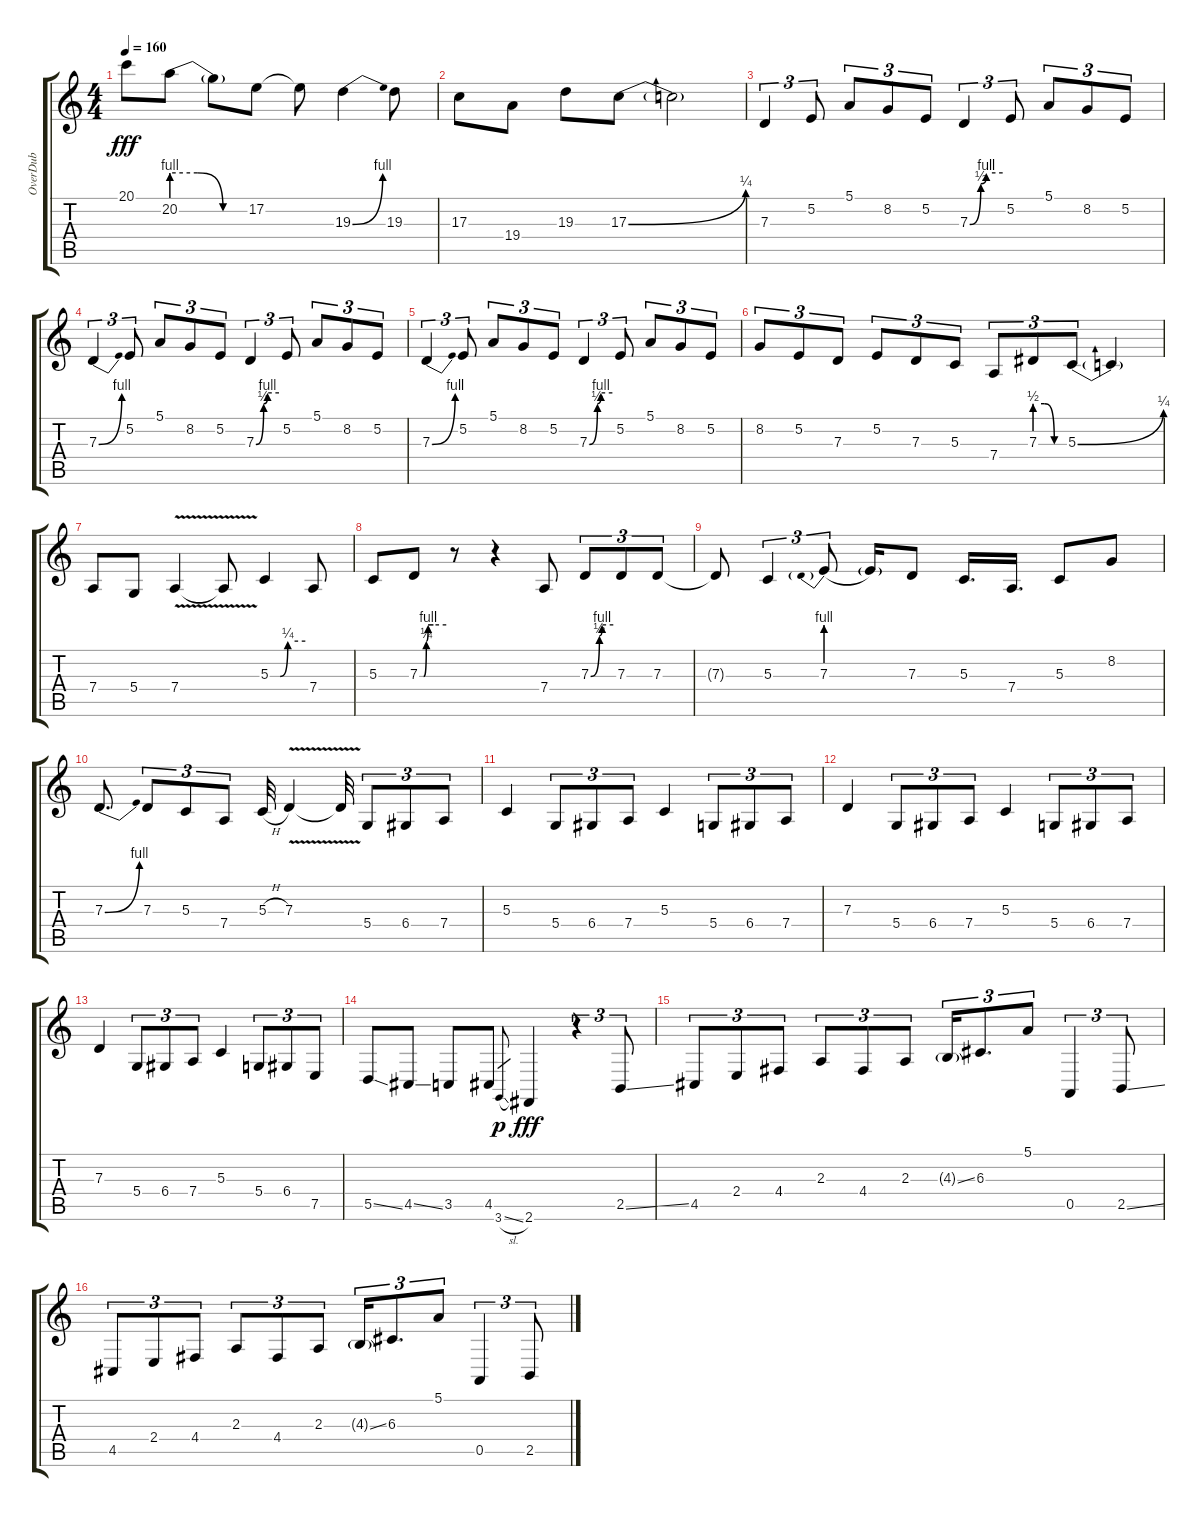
\track ("OverDub" "OverDub") {mute instrument lead1square}
\staff {score tabs}
\tuning (E4 B3 G3 D3 A2 E2) {hide}
\ts (4 4)
\tempo 160
\clef g2
\ks c
20.1{t}.8{dy fff} 20.2{be (custom 0 4 20 4 40 0 60 0)}.8 20.2{t}.8 17.2.8 17.2{t}.8 19.3{be (bend 0 0 60 4)}.4 19.3.8 |
17.3.8 19.4.8 19.3.8 17.3{be (bend 0 0 60 1)}.8 17.3{t}.2 |
7.3.4{tu (3 2)} 5.2.8{tu (3 2)} 5.1.8{tu (3 2)} 8.2.8{tu (3 2)} 5.2.8{tu (3 2)} 7.3{be (custom 0 0 20 2 30 4 60 4)}.4{tu (3 2)} 5.2.8{tu (3 2)} 5.1.8{tu (3 2)} 8.2.8{tu (3 2)} 5.2.8{tu (3 2)} |
7.3{be (bend 0 0 60 4)}.4{tu (3 2)} 5.2.8{tu (3 2)} 5.1.8{tu (3 2)} 8.2.8{tu (3 2)} 5.2.8{tu (3 2)} 7.3{be (custom 0 0 20 2 30 4 60 4)}.4{tu (3 2)} 5.2.8{tu (3 2)} 5.1.8{tu (3 2)} 8.2.8{tu (3 2)} 5.2.8{tu (3 2)} |
7.3{be (bend 0 0 60 4)}.4{tu (3 2)} 5.2.8{tu (3 2)} 5.1.8{tu (3 2)} 8.2.8{tu (3 2)} 5.2.8{tu (3 2)} 7.3{be (custom 0 0 21 2 30 4 60 4)}.4{tu (3 2)} 5.2.8{tu (3 2)} 5.1.8{tu (3 2)} 8.2.8{tu (3 2)} 5.2.8{tu (3 2)} |
8.2.8{tu (3 2)} 5.2.8{tu (3 2)} 7.3.8{tu (3 2)} 5.2.8{tu (3 2)} 7.3.8{tu (3 2)} 5.3.8{tu (3 2)} 7.4.8{tu (3 2)} 7.3{be (custom 0 2 20 2 40 0 60 0)}.8{tu (3 2)} 5.3{be (bend 0 0 60 1)}.8{tu (3 2)} 5.3{t}.4 |
7.4.8 5.4.8 7.4{v}.4 7.4{t}.8 5.3{be (custom 0 0 17 0 30 1 60 1)}.4 7.4.8 |
5.3.8 7.3{be (custom 0 0 9 0 15 1 19 4 31 4 60 4)}.8 r.8 r.4 7.4.8 7.3{be (custom 0 0 23 2 30 4 60 4)}.8{tu (3 2)} 7.3.8{tu (3 2)} 7.3.8{tu (3 2)} |
7.3{t}.8 5.3.4{tu (3 2)} 7.3{be (prebend 0 4 60 4)}.8{tu (3 2)} 7.3{t}.16 7.3.8 5.3.16{d} 7.4.16{d} 5.3.8 8.2.8 |
7.3{be (bend 0 0 60 4)}.8{d} 7.3.8{tu (3 2)} 5.3.8{tu (3 2)} 7.4.8{tu (3 2)} 5.3{h}.32 7.3{v}.4 7.3{t}.32 5.4.8{tu (3 2)} 6.4.8{tu (3 2)} 7.4.8{tu (3 2)} |
5.3.4 5.4.8{tu (3 2)} 6.4.8{tu (3 2)} 7.4.8{tu (3 2)} 5.3.4 5.4.8{tu (3 2)} 6.4.8{tu (3 2)} 7.4.8{tu (3 2)} |
7.3.4 5.4.8{tu (3 2)} 6.4.8{tu (3 2)} 7.4.8{tu (3 2)} 5.3.4 5.4.8{tu (3 2)} 6.4.8{tu (3 2)} 7.4.8{tu (3 2)} |
7.3.4 5.4.8{tu (3 2)} 6.4.8{tu (3 2)} 7.4.8{tu (3 2)} 5.3.4 5.4.8{tu (3 2)} 6.4.8{tu (3 2)} 7.5.8{tu (3 2)} |
5.5{ss}.8 4.5{ss}.8 3.5.8 4.5.8 3.6{sl}.8{gr dy p} 2.6.4{dy fff} r.4{tu (3 2)} 2.5{ss}.8{tu (3 2)} |
4.5.8{tu (3 2)} 2.4.8{tu (3 2)} 4.4.8{tu (3 2)} 2.3.8{tu (3 2)} 4.4.8{tu (3 2)} 2.3.8{tu (3 2)} 4.3{ss g}.16{tu (3 2)} 6.3.8{d tu (3 2)} 5.1.8{tu (3 2)} 0.5.4{tu (3 2)} 2.5{ss}.8{tu (3 2)} |
4.5.8{tu (3 2)} 2.4.8{tu (3 2)} 4.4.8{tu (3 2)} 2.3.8{tu (3 2)} 4.4.8{tu (3 2)} 2.3.8{tu (3 2)} 4.3{ss g}.16{tu (3 2)} 6.3.8{d tu (3 2)} 5.1.8{tu (3 2)} 0.5.4{tu (3 2)} 2.5{ss}.8{tu (3 2)}
